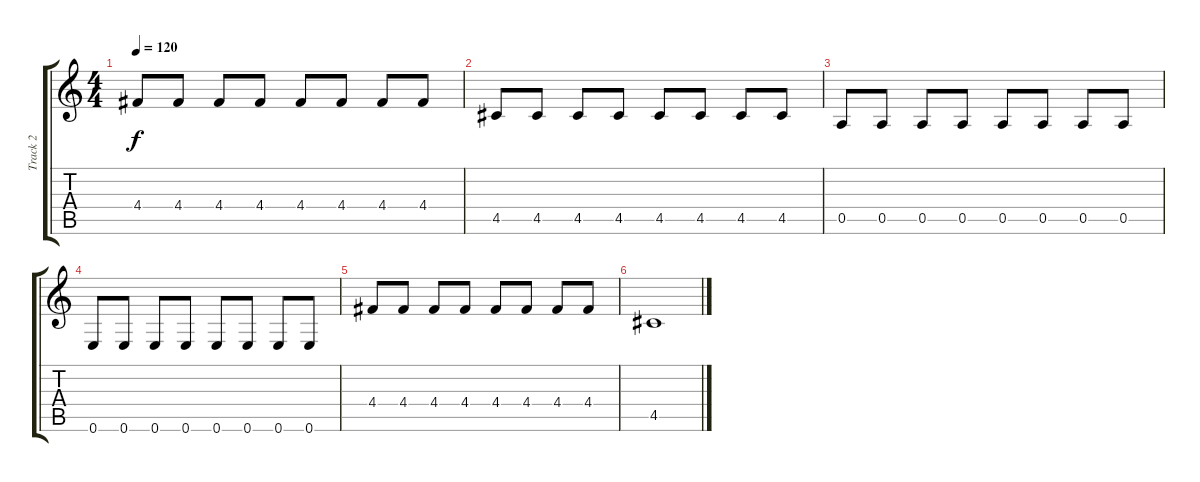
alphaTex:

\track ("Track 2" "Track 2") {instrument electricbassfinger}
\staff {score tabs}
\tuning (E4 B3 G3 D3 A2 E2) {hide}
\ts (4 4)
\tempo 120
\clef g2
\ks c
4.4.8{dy f} 4.4.8 4.4.8 4.4.8 4.4.8 4.4.8 4.4.8 4.4.8 |
4.5.8 4.5.8 4.5.8 4.5.8 4.5.8 4.5.8 4.5.8 4.5.8 |
0.5.8 0.5.8 0.5.8 0.5.8 0.5.8 0.5.8 0.5.8 0.5.8 |
0.6.8 0.6.8 0.6.8 0.6.8 0.6.8 0.6.8 0.6.8 0.6.8 |
4.4.8 4.4.8 4.4.8 4.4.8 4.4.8 4.4.8 4.4.8 4.4.8 |
4.5.1
